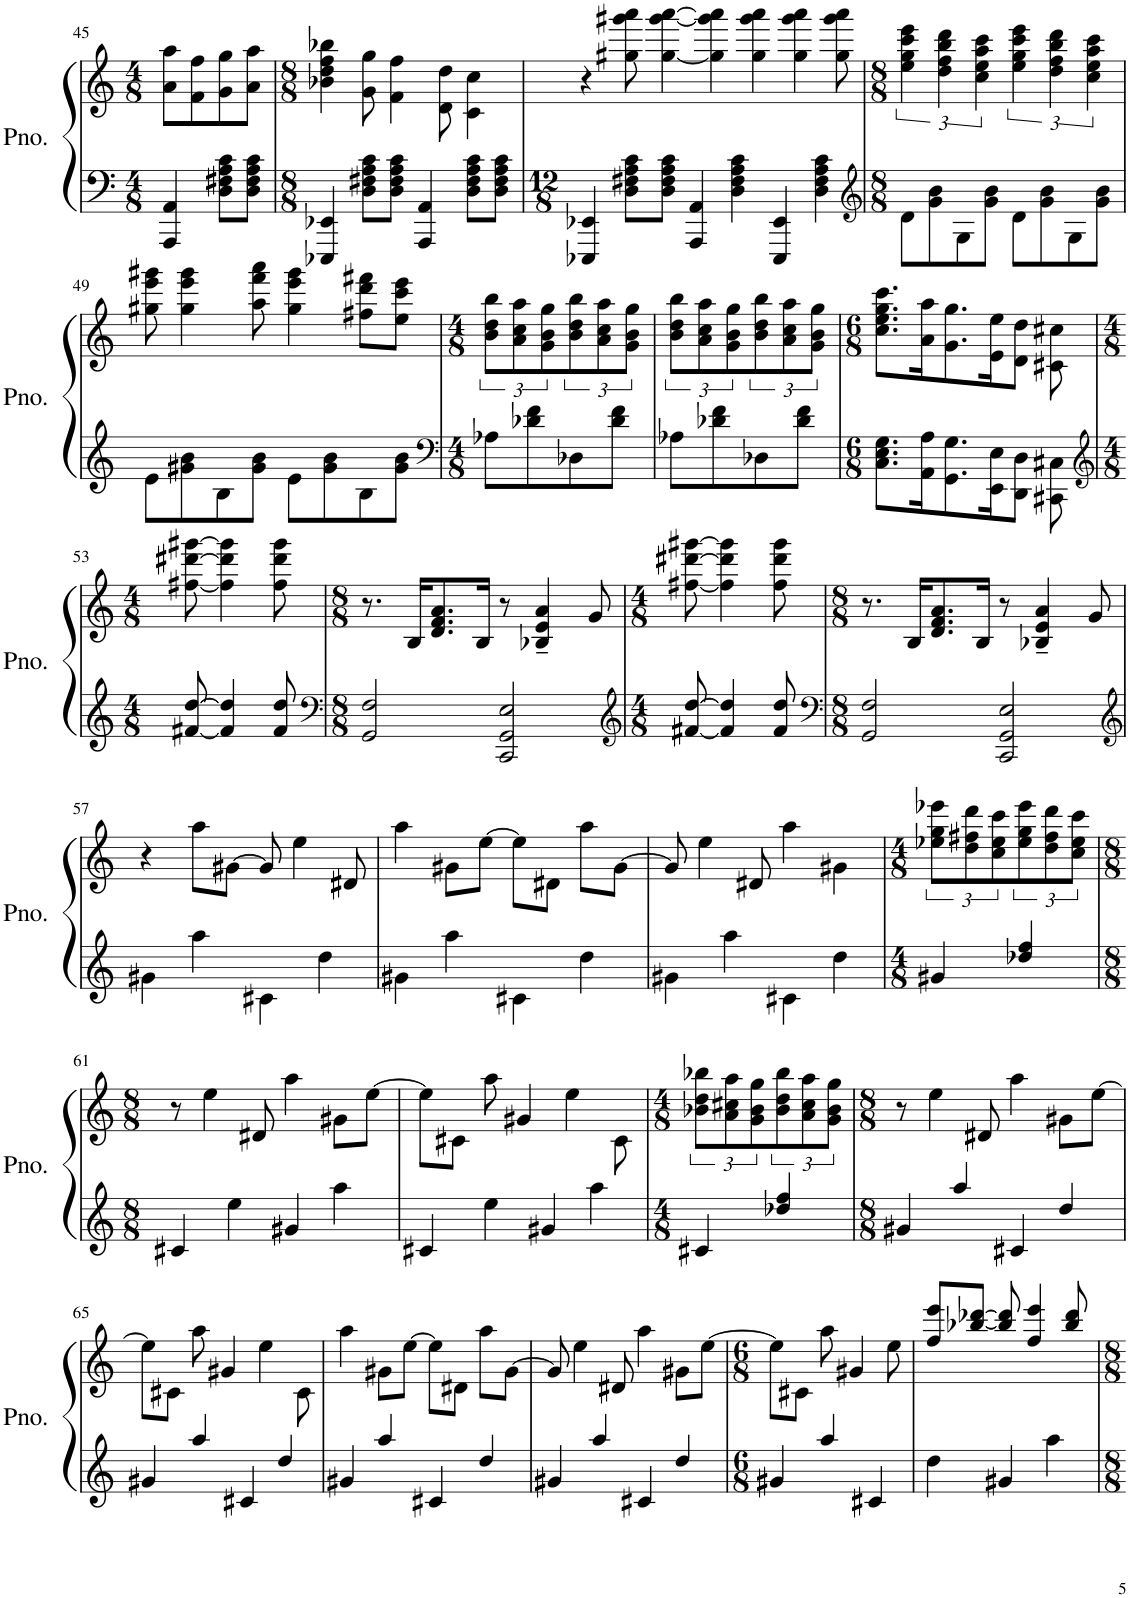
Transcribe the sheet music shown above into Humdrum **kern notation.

**kern	**kern
*part1	*part1
*staff2	*staff1
*I"Piano	*
*I'Pno.	*
!!LO:PB:g=z
*clefF4	*clefG2
*k[]	*k[]
*M4/8	*M4/8
=45	=45
4AAA/ 4AA/	8a\ 8aa\L
.	8f\ 8ff\
8D\ 8F#X\ 8A\ 8c\L	8g\ 8gg\
8D\ 8F#\ 8A\ 8c\J	8a\ 8aa\J
=46	=46
*M8/8	*M8/8
4EEE-X/ 4EE-X/	4b-X\ 4dd\ 4ff\ 4bb-X\
8D\ 8F#X\ 8A\ 8c\L	8g\ 8gg\
8D\ 8F#\ 8A\ 8c\J	4f\ 4ff\
4AAA/ 4AA/	.
.	8d\ 8dd\
8D\ 8F#\ 8A\ 8c\L	4c\ 4cc\
8D\ 8F#\ 8A\ 8c\J	.
=47	=47
*M12/8	*
4EEE-X/ 4EE-X/	4r
8D\ 8F#X\ 8A\ 8c\L	8gg#X\ 8ggg#X\ 8aaa\
8D\ 8F#\ 8A\ 8c\J	[4gg#\ [4ggg#\ [4aaa\
4AAA/ 4AA/	.
.	4gg#\] 4ggg#\] 4aaa\]
4D\ 4F#\ 4A\ 4c\	.
.	[8gg#\ [8ggg#\ [8aaa\
4EEE-/ 4EE-/	8ryy
.	4gg#\ 4ggg#\ 4aaa\
4D\ 4F#\ 4A\ 4c\	.
.	8gg#\ 8ggg#\ 8aaa\
=48	=48
*clefG2	*
*M8/8	*M8/8
8d\L	6ee\ 6gg\ 6ccc\ 6eee\
8g\ 8b\	.
.	8gg#\] 8ggg#\] 8aaa\]
8G\	.
.	6dd\ 6ff\ 6bb\ 6ddd\
8g\ 8b\J	.
.	6cc\ 6ee\ 6aa\ 6ccc\
8d\L	.
8g\ 8b\	6ee\ 6gg\ 6ccc\ 6eee\
8G\	.
.	6dd\ 6ff\ 6bb\ 6ddd\
8g\ 8b\J	.
.	6cc\ 6ee\ 6aa\ 6ccc\
8ryy	.
!!LO:LB:g=z
=49	=49
8e\L	8gg#X\ 8eee\ 8ggg#X\
8g#X\ 8b\	4gg#\ 4eee\ 4ggg#\
8B\	.
8g#\ 8b\J	8aa\ 8fff\ 8aaa\
8e\L	4gg#\ 4eee\ 4ggg#\
8g#\ 8b\	.
8B\	8ff#X\ 8ddd\ 8fff#X\L
8g#\ 8b\J	8ee\ 8ccc\ 8eee\J
=50	=50
*clefF4	*
*M4/8	*M4/8
8A-X\L	12b\ 12dd\ 12bb\L
.	12a\ 12cc\ 12aa\
8d-X\ 8f\	.
.	12g\ 12b\ 12gg\
8D-X\	12b\ 12dd\ 12bb\
.	12a\ 12cc\ 12aa\
8d-\ 8f\J	.
.	12g\ 12b\ 12gg\J
=51	=51
8A-X\L	12b\ 12dd\ 12bb\L
.	12a\ 12cc\ 12aa\
8d-X\ 8f\	.
.	12g\ 12b\ 12gg\
8D-X\	12b\ 12dd\ 12bb\
.	12a\ 12cc\ 12aa\
8d-\ 8f\J	.
.	12g\ 12b\ 12gg\J
=52	=52
*M6/8	*M6/8
8.C\ 8.E\ 8.G\L	8.cc\ 8.ee\ 8.gg\ 8.ccc\L
16AA\ 16A\K	16a\ 16aa\K
8.GG\ 8.G\	8.g\ 8.gg\
16EE\ 16E\K	16e\ 16ee\K
8DD\ 8D\J	8d\ 8dd\J
8CC#X\ 8C#X\	8c#X\ 8cc#X\
!!LO:LB:g=z
=53	=53
*clefG2	*
*M4/8	*M4/8
[8f#X/ [8dd/	[8ff#X\ [8ddd#X\ [8ggg#X\
4f#/] 4dd/]	4ff#\] 4ddd#\] 4ggg#\]
8f#/ 8dd/	8ff#\ 8ddd#\ 8ggg#\
=54	=54
*clefF4	*
*M8/8	*M8/8
2GG/ 2F/	8.r
.	16B/KL
.	8.d/ 8.f/ 8.a/
.	16B/Jk
2CC/ 2GG/ 2E/	8r
.	4B-X/~ 4e/~ 4a/~
.	8g/
=55	=55
*clefG2	*
*M4/8	*M4/8
[8f#X/ [8dd/	[8ff#X\ [8ddd#X\ [8ggg#X\
4f#/] 4dd/]	4ff#\] 4ddd#\] 4ggg#\]
8f#/ 8dd/	8ff#\ 8ddd#\ 8ggg#\
=56	=56
*clefF4	*
*M8/8	*M8/8
2GG/ 2F/	8.r
.	16B/KL
.	8.d/ 8.f/ 8.a/
.	16B/Jk
2CC/ 2GG/ 2E/	8r
.	4B-X/~ 4e/~ 4a/~
.	8g/
!!LO:LB:g=z
=57	=57
*clefG2	*
4g#X\	4r
4aa\	8aa\L
.	[8g#X\J
4c#X\	8g#/]
.	4ee\
4dd\	.
.	8d#X/
=58	=58
4g#X\	4aa\
4aa\	8g#X\L
.	[8ee\J
4c#X\	8ee\L]
.	8d#X\J
4dd\	8aa\L
.	[8g#\J
=59	=59
4g#X\	8g#/]
.	4ee\
4aa\	.
.	8d#X/
4c#X\	4aa\
4dd\	4g#X\
=60	=60
*M4/8	*M4/8
4g#X/	12ee-X\ 12gg\ 12eee-X\L
.	12dd\ 12ff#X\ 12ddd\
.	12cc\ 12ee-\ 12ccc\
4dd-X/ 4ff/	12ee-\ 12gg\ 12eee-\
.	12dd\ 12ff#\ 12ddd\
.	12cc\ 12ee-\ 12ccc\J
!!LO:LB:g=z
=61	=61
*M8/8	*M8/8
4c#X/	8r
.	4ee\
4ee\	.
.	8d#X/
4g#X/	4aa\
4aa\	8g#X\L
.	[8ee\J
=62	=62
4c#X/	8ee\L]
.	8c#X\J
4ee\	8aa\
.	4g#X/
4g#X/	.
.	4ee\
4aa\	.
.	8c#\
=63	=63
*M4/8	*M4/8
4c#X/	12b-X\ 12dd\ 12bb-X\L
.	12a\ 12cc#X\ 12aa\
.	12g\ 12b-\ 12gg\
4dd-X/ 4ff/	12b-\ 12dd\ 12bb-\
.	12a\ 12cc#\ 12aa\
.	12g\ 12b-\ 12gg\J
=64	=64
*M8/8	*M8/8
4g#X/	8r
.	4ee\
4aa/	.
.	8d#X/
4c#X/	4aa\
4dd/	8g#X\L
.	[8ee\J
!!LO:LB:g=z
=65	=65
4g#X/	8ee\L]
.	8c#X\J
4aa/	8aa\
.	4g#X/
4c#X/	.
.	4ee\
4dd/	.
.	8c#\
=66	=66
4g#X/	4aa\
4aa/	8g#X\L
.	[8ee\J
4c#X/	8ee\L]
.	8d#X\J
4dd/	8aa\L
.	[8g#\J
=67	=67
4g#X/	8g#/]
.	4ee\
4aa/	.
.	8d#X/
4c#X/	4aa\
4dd/	8g#X\L
.	[8ee\J
=68	=68
*M6/8	*M6/8
4g#X/	8ee\L]
.	8c#X\J
4aa/	8aa\
.	4g#X/
4c#X/	.
.	8ee\
=69	=69
4dd\	8ff/ 8eee/L
.	[8bb-X/ [8ddd-X/J
4g#X/	8bb-/] 8ddd-/]
.	4ff/ 4eee/
4aa\	.
.	8bb-/ 8ddd-/
=	=
*-	*-
